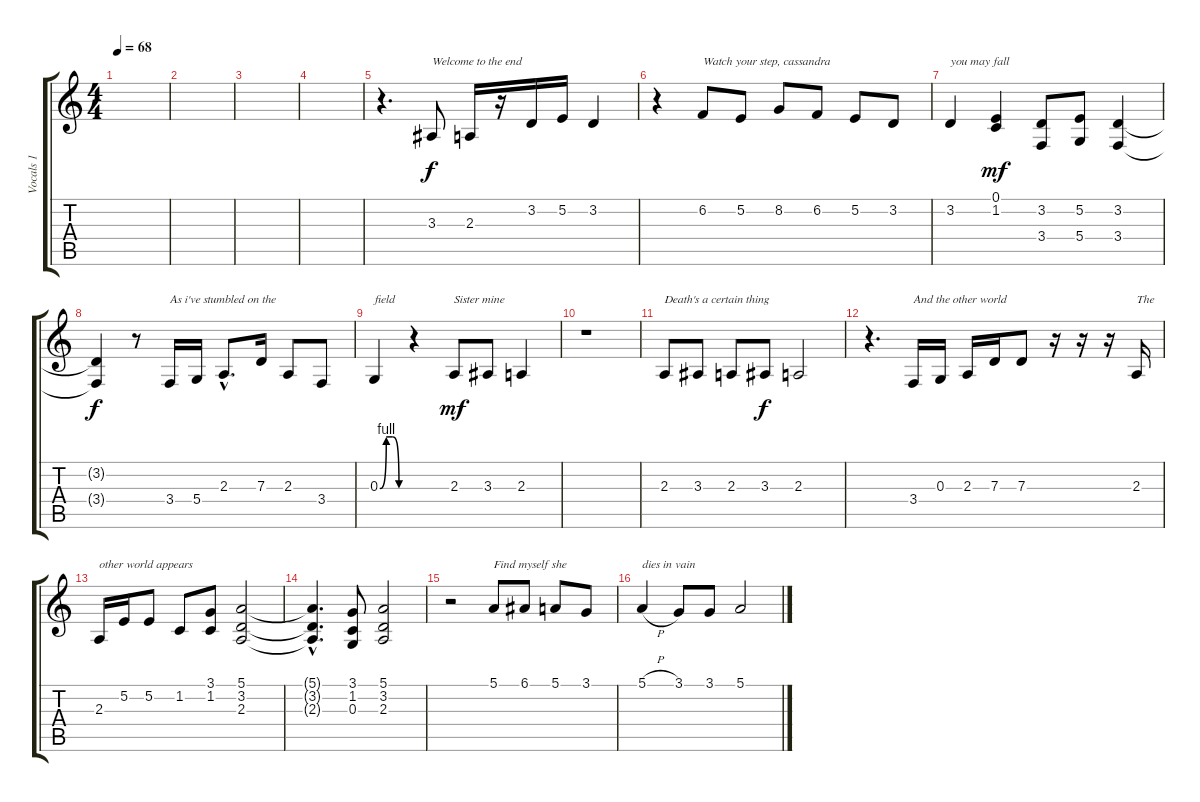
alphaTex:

\track ("Vocals 1" "Vocals 1") {instrument frenchhorn}
\staff {score tabs}
\tuning (E4 B3 G3 D3 A2 E2) {hide}
\ts (4 4)
\tempo 68
\clef g2
\ks c
|
|
|
|
r.4{d} 3.3.8{txt "Welcome to the end"} 2.3.16 r.16 3.2.16 5.2.16 3.2.4 |
r.4 6.2.8{txt "Watch your step, cassandra"} 5.2.8 8.2.8 6.2.8 5.2.8 3.2.8 |
3.2.4{txt "you may fall"} (0.1 1.2).4{dy mf} (3.2 3.4).8 (5.2 5.4).8 (3.2 3.4).4 |
(3.2{t} 3.4{t}).4{dy f} r.8 3.4.16{txt "As i've stumbled on the"} 5.4.16 2.3{hac}.8{d} 7.3.16 2.3.8 3.4.8 |
0.3{be (custom 0 0 15 4 30 4 45 0 60 0)}.4{txt "field"} r.4 2.3.8{txt "Sister mine" dy mf} 3.3.8 2.3.4 |
r.1 |
2.3.8{txt "Death's a certain thing"} 3.3.8 2.3.8 3.3.8{dy f} 2.3.2 |
r.4{d} 3.4.16{txt "And the other world"} 0.3.16 2.3.16 7.3.16 7.3.8 r.16 r.16 r.16 2.3.16{txt "The"} |
\section ("" "")
2.3.16{txt "other world appears"} 5.2.16 5.2.8 1.2.8 (3.1 1.2).8 (5.1 3.2 2.3).2 |
(5.1{hac t} 3.2{hac t} 2.3{hac t}).4{d} (3.1 1.2 0.3).8 (5.1 3.2 2.3).2 |
r.2 5.1.8{txt "Find myself she"} 6.1.8 5.1.8 3.1.8 |
5.1{h}.4{txt "dies in vain"} 3.1.8 3.1.8 5.1.2
